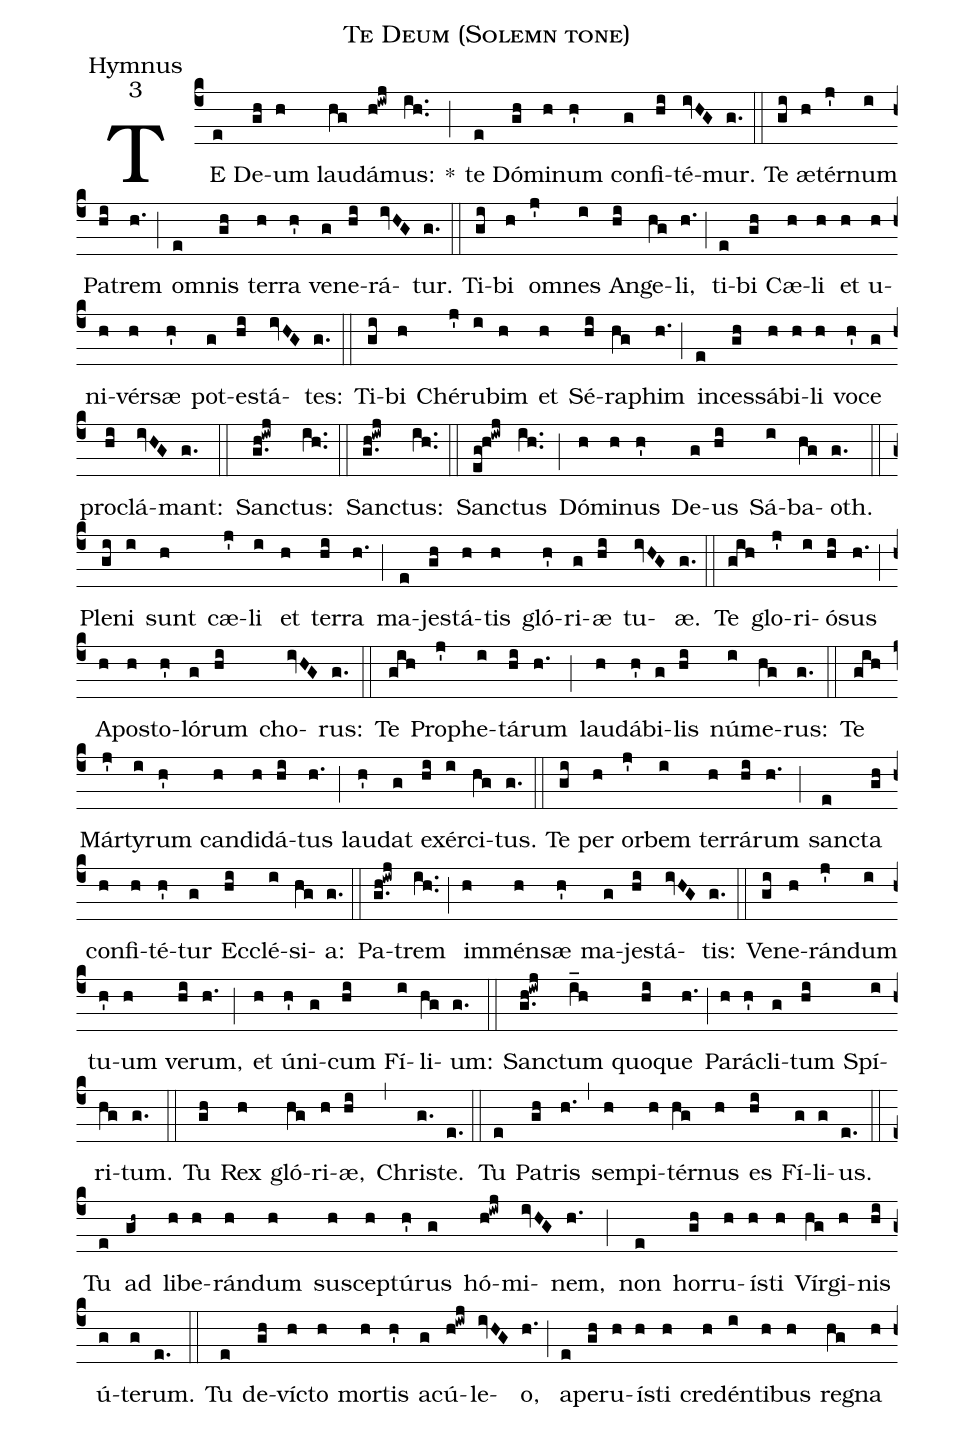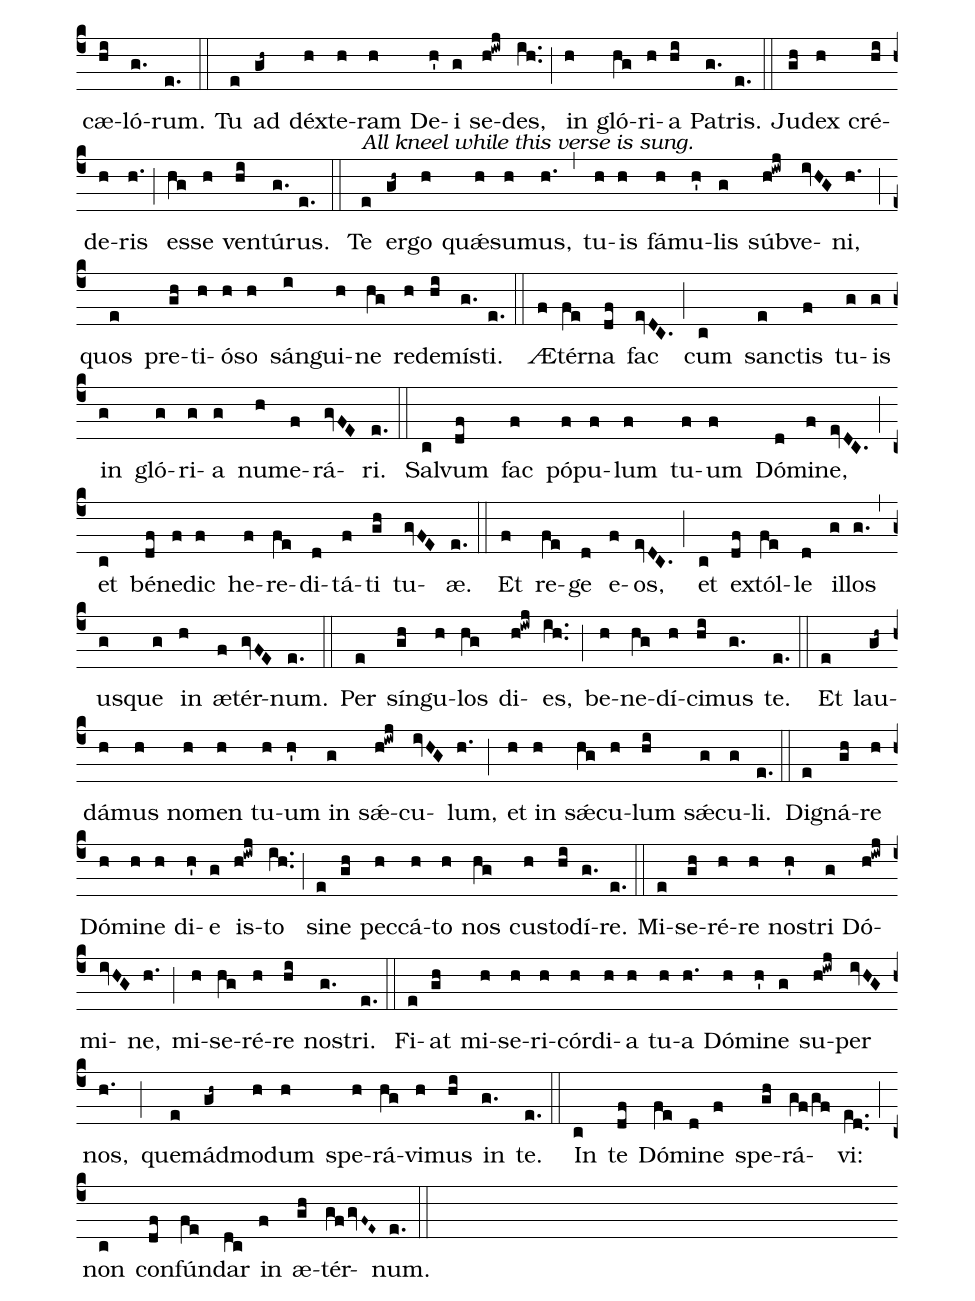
name: Te Deum (Solemn tone);
office-part: Hymnus;
mode: 3;
%%
(c4) TE(e) De(gh)um(h) lau(hg)dá(h!iwj)mus:(ih..) *(;) te(e) Dó(gh)mi(h)num(h') con(g)fi(hi)té(ivHG)mur.(g.) (::)
Te(gi) æ(h)tér(j')num(i) Pa(hi)trem(h.) (;) om(e)nis(gh) ter(h)ra(h') ve(g)ne(hi)rá(ivHG)tur.(g.) (::)
Ti(gi)bi(h) om(j')nes(i) An(hi)ge(hg)li,(h.) (;) ti(e)bi(gh) Cæ(h)li(h) et(h) u(h)ni(h)vér(h)sæ(h') pot(g)es(hi)tá(ivHG)tes:(g.) (::)
Ti(gi)bi(h) Ché(j')ru(i)bim(h) et(h) Sé(hi)ra(hg)phim(h.) (;) in(e)ces(gh)sá(h)bi(h)li(h) vo(h')ce(g) pro(hi)clá(ivHG)mant:(g.) (::)
Sanc(g.h!iwj)tus:(ih..) (::)
Sanc(g.h!iwj)tus:(ih..) (::)
Sanc(eg!h!iwj)tus(ih..) (;) Dó(h)mi(h)nus(h') De(g)us(hi) Sá(i)ba(hg)oth.(g.) (::)
Ple(gi)ni(i) sunt(h) cæ(j')li(i) et(h) ter(hi)ra(h.) (;) ma(e)jes(gh)tá(h)tis(h) gló(h')ri(g)æ(hi) tu(ivHG)æ.(g.) (::)
Te(gih) glo(j')ri(i)ó(hi)sus(h.) (;) A(h)pos(h)to(h')ló(g)rum(hi) cho(ivHG)rus:(g.) (::)
Te(gih) Pro(j')phe(i)tá(hi)rum(h.) (;) lau(h)dá(h')bi(g)lis(hi) nú(i)me(hg)rus:(g.) (::)
Te(gih) Már(j')ty(i)rum(h') can(h)di(h)dá(hi)tus(h.) (;) lau(h')dat(g) ex(hi)ér(i)ci(hg)tus.(g.) (::)
Te(gi) per(h) or(j')bem(i) ter(h)rá(hi)rum(h.) (;) sanc(e)ta(gh) con(h)fi(h)té(h')tur(g) Ec(hi)clé(i)si(hg)a:(g.) (::)
Pa(g.h!iwj)trem(ih..) (;) im(h)mén(h)sæ(h') ma(g)jes(hi)tá(ivHG)tis:(g.) (::)
Ve(gi)ne(h)rán(j')dum(i) tu(h')um(h) ve(hi)rum,(h.) (;) et(h) ú(h')ni(g)cum(hi) Fí(i)li(hg)um:(g.) (::)
Sanc(g.h!iwj)tum(i_h) quo(hi)que(h.) (;) Pa(h)rá(h')cli(g)tum(hi) Spí(i)ri(hg)tum.(g.) (::)
Tu(gh) Rex(h) gló(hg)ri(h)æ,(hi) (,) Chris(g.)te.(e.) (::)
Tu(e) Pa(gh)tris(h.) (,) sem(h)pi(h)tér(hg)nus(h) es(hi) Fí(g)li(g)us.(e.) (::)
Tu(e) ad(gh~) li(h)be(h)rán(h)dum(h) su(h)scep(h)tú(h')rus(g) hó(h!iwj)mi(ivHG)nem,(h.) (;) non(e) hor(gh)ru(h)ís(h)ti(h) Vír(hg)gi(h)nis(hi) ú(g)te(g)rum.(e.) (::)
Tu(e) de(gh)víc(h)to(h) mor(h)tis(h') a(g)cú(h!iwj)le(ivHG)o,(h.) (;) a(e)pe(gh)ru(h)ís(h)ti(h) cre(h)dén(i)ti(h)bus(h) re(hg)gna(h) cæ(hi)ló(g.)rum.(e.) (::)
Tu(e) ad(gh~) déx(h)te(h)ram(h) De(h')i(g) se(h!iwj)des,(ih..) (;) in(h) gló(hg)ri(h)a(hi) Pa(g.)tris.(e.) (::)
Ju(gh)dex(h) cré(hi)de(h)ris(h.) (;) es(hg)se(h) ven(hi)tú(g.)rus.(e.) (::)
<alt>All kneel while this verse is sung.</alt>
Te(e) er(gh~)go(h) quǽ(h)su(h)mus,(h.) (,) tu(h)is(h) fá(h)mu(h')lis(g) súb(h!iwj)ve(ivHG)ni,(h.) (;) quos(e) pre(gh)ti(h)ó(h)so(h) sán(i)gui(h)ne(hg) red(h)e(hi)mís(g.)ti.(e.) (::)
Æ(f)tér(fe)na(df) fac(evDC.) (;) cum(c) sanc(e)tis(f) tu(g)is(g) in(g) gló(g)ri(g)a(g) nu(h)me(f)rá(gvFE)ri.(e.) (::)
Sal(c)vum(df) fac(f) pó(f)pu(f)lum(f) tu(f)um(f) Dó(d)mi(f)ne,(evDC.) (;) et(c) bé(df)ne(f)dic(f) he(f)re(fe)di(d)tá(f)ti(gh) tu(gvFE)æ.(e.) (::)
Et(f) re(fe)ge(d) e(f)os,(evDC.) (;) et(c) ex(df)tól(fe)le(d) il(g)los(g.) (,) us(g)que(g) in(h) æ(f)tér(gvFE)num.(e.) (::)
Per(e) sín(gh)gu(h)los(hg) di(h!iwj)es,(ih..) (;) be(h)ne(hg)dí(h)ci(hi)mus(g.) te.(e.) (::)
Et(e) lau(gh~)dá(h)mus(h) no(h)men(h) tu(h)um(h') in(g) sǽ(h!iwj)cu(ivHG)lum,(h.) (;) et(h) in(h) sǽ(hg)cu(h)lum(hi) sǽ(g)cu(g)li.(e.) (::)
Di(e)gná(gh)re(h) Dó(h)mi(h)ne(h) di(h')e(g) is(h!iwj)to(ih..) (;) si(e)ne(gh) pec(h)cá(h)to(h) nos(hg) cus(h)to(hi)dí(g.)re.(e.) (::)
Mi(e)se(gh)ré(h)re(h) nos(h')tri(g) Dó(h!iwj)mi(ivHG)ne,(h.) (;) mi(h)se(hg)ré(h)re(hi) nos(g.)tri.(e.) (::)
Fi(e)at(gh) mi(h)se(h)ri(h)cór(h)di(h)a(h) tu(h)a(h.) Dó(h)mi(h')ne(g) su(h!iwj)per(ivHG) nos,(h.) (;) quem(e)ád(gh~)mo(h)dum(h) spe(h)rá(hg)vi(h)mus(hi) in(g.) te.(e.) (::)
In(c) te(df) Dó(fe)mi(d)ne(f) spe(gh)rá(gf/gf)vi:(e[ll:1]d..) (;) non(c) con(df)fún(fe)dar(dc) in(f) æ(gh)tér(gfgvF~E~)num.(e.) (::)
